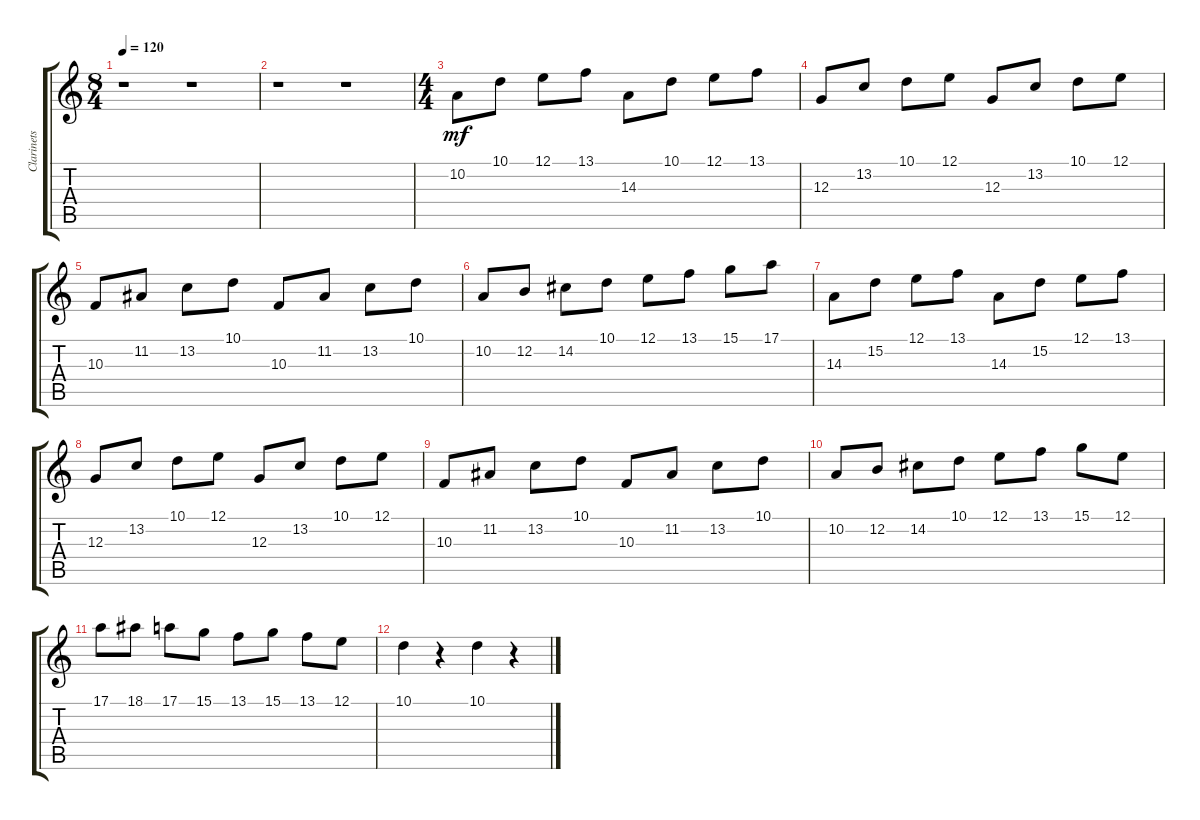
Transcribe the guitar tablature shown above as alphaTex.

\track ("Clarinets" "Clarinets") {instrument clarinet}
\staff {score tabs}
\tuning (E4 B3 G3 D3 A2 E2) {hide}
\ts (8 4)
\tempo 120
\clef g2
\ks c
r.1{dy mf} r.1 |
r.1 r.1 |
\ts (4 4)
10.2.8 10.1.8 12.1.8 13.1.8 14.3.8 10.1.8 12.1.8 13.1.8 |
12.3.8 13.2.8 10.1.8 12.1.8 12.3.8 13.2.8 10.1.8 12.1.8 |
10.3.8 11.2.8 13.2.8 10.1.8 10.3.8 11.2.8 13.2.8 10.1.8 |
10.2.8 12.2.8 14.2.8 10.1.8 12.1.8 13.1.8 15.1.8 17.1.8 |
14.3.8 15.2.8 12.1.8 13.1.8 14.3.8 15.2.8 12.1.8 13.1.8 |
12.3.8 13.2.8 10.1.8 12.1.8 12.3.8 13.2.8 10.1.8 12.1.8 |
10.3.8 11.2.8 13.2.8 10.1.8 10.3.8 11.2.8 13.2.8 10.1.8 |
10.2.8 12.2.8 14.2.8 10.1.8 12.1.8 13.1.8 15.1.8 12.1.8 |
17.1.8 18.1.8 17.1.8 15.1.8 13.1.8 15.1.8 13.1.8 12.1.8 |
10.1.4 r.4 10.1.4 r.4
